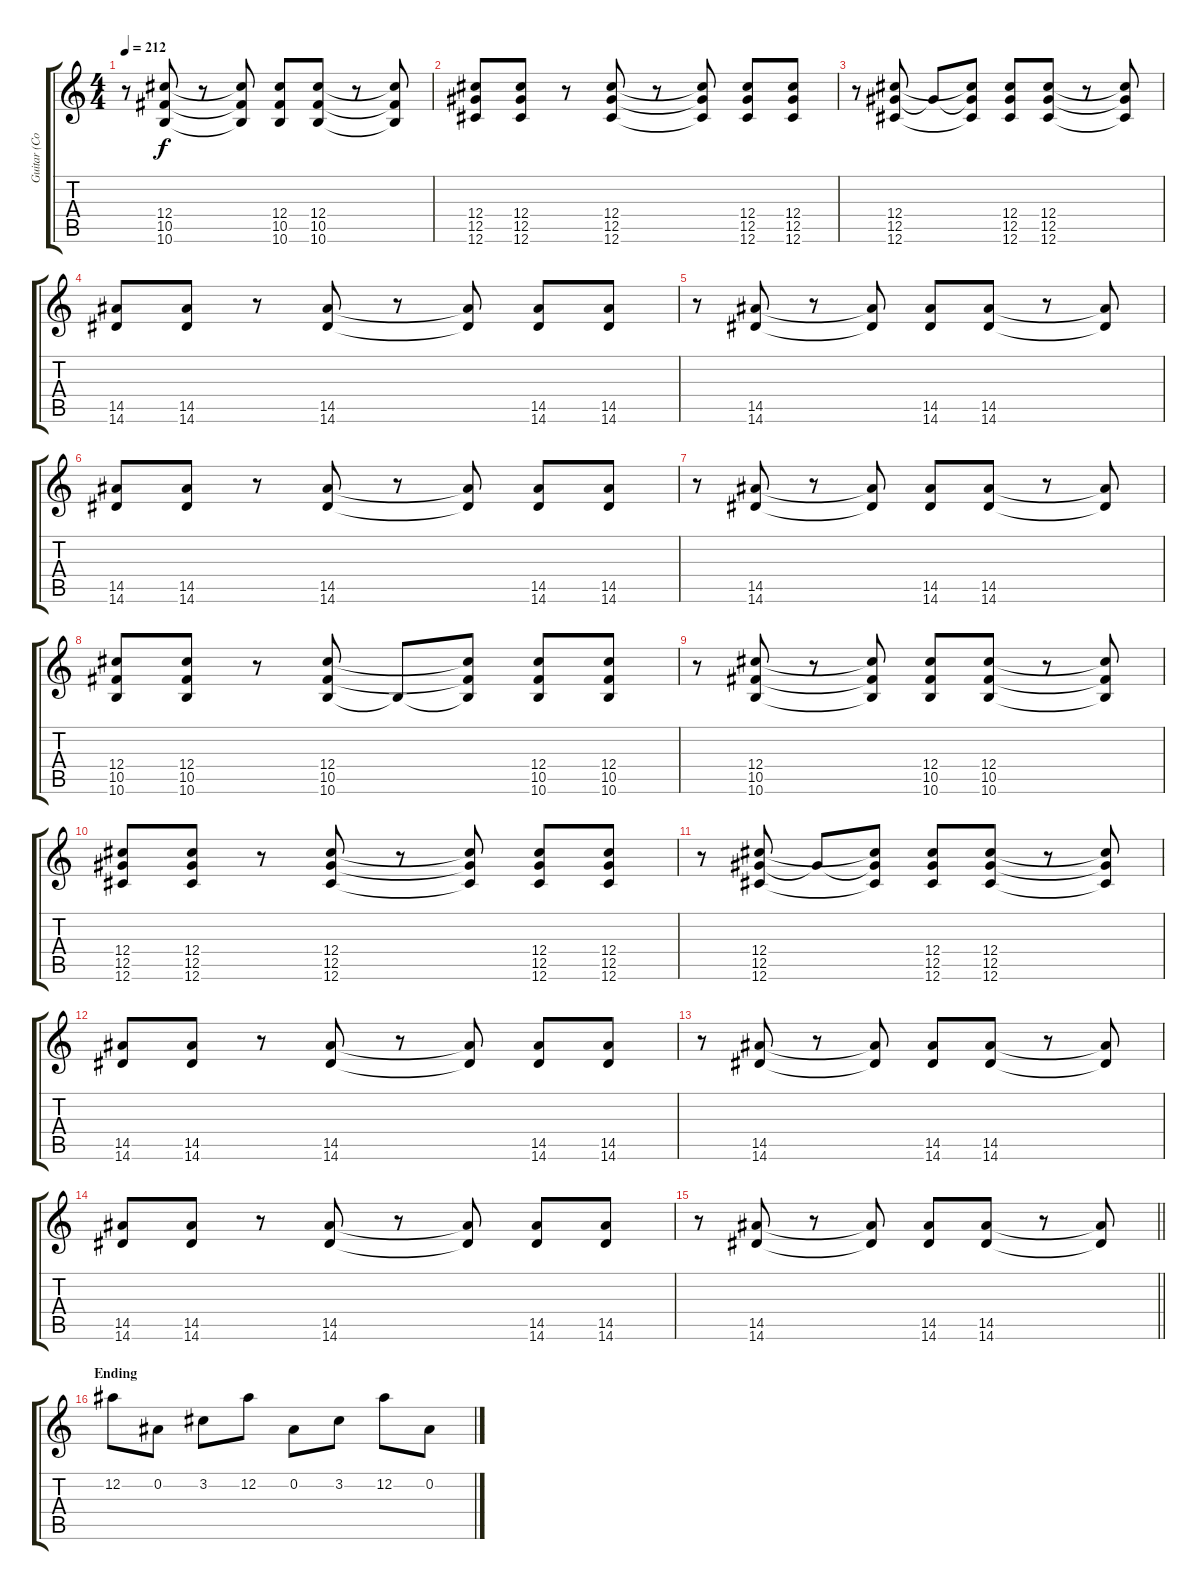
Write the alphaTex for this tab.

\track ("Guitar (Corry)" "Guitar (Co") {instrument distortionguitar}
\staff {score tabs}
\tuning (Eb4 Bb3 Gb3 Db3 Ab2 Db2) {hide}
\ts (4 4)
\tempo 212
\clef g2
\ks c
r.8{dy f} (12.4 10.5 10.6).8 r.8 (12.4{t} 10.5{t} 10.6{t}).8 (12.4 10.5 10.6).8 (12.4 10.5 10.6).8 r.8 (12.4{t} 10.5{t} 10.6{t}).8 |
(12.4 12.5 12.6).8 (12.4 12.5 12.6).8 r.8 (12.4 12.5 12.6).8 r.8 (12.4{t} 12.5{t} 12.6{t}).8 (12.4 12.5 12.6).8 (12.4 12.5 12.6).8 |
r.8 (12.4 12.5 12.6).8 12.5{t}.8 (12.4{t} 12.5{t} 12.6{t}).8 (12.4 12.5 12.6).8 (12.4 12.5 12.6).8 r.8 (12.4{t} 12.5{t} 12.6{t}).8 |
(14.5 14.6).8 (14.5 14.6).8 r.8 (14.5 14.6).8 r.8 (14.5{t} 14.6{t}).8 (14.5 14.6).8 (14.5 14.6).8 |
r.8 (14.5 14.6).8 r.8 (14.5{t} 14.6{t}).8 (14.5 14.6).8 (14.5 14.6).8 r.8 (14.5{t} 14.6{t}).8 |
(14.5 14.6).8 (14.5 14.6).8 r.8 (14.5 14.6).8 r.8 (14.5{t} 14.6{t}).8 (14.5 14.6).8 (14.5 14.6).8 |
r.8 (14.5 14.6).8 r.8 (14.5{t} 14.6{t}).8 (14.5 14.6).8 (14.5 14.6).8 r.8 (14.5{t} 14.6{t}).8 |
(12.4 10.5 10.6).8 (12.4 10.5 10.6).8 r.8 (12.4 10.5 10.6).8 10.6{t}.8 (12.4{t} 10.5{t} 10.6{t}).8 (12.4 10.5 10.6).8 (12.4 10.5 10.6).8 |
r.8 (12.4 10.5 10.6).8 r.8 (12.4{t} 10.5{t} 10.6{t}).8 (12.4 10.5 10.6).8 (12.4 10.5 10.6).8 r.8 (12.4{t} 10.5{t} 10.6{t}).8 |
(12.4 12.5 12.6).8 (12.4 12.5 12.6).8 r.8 (12.4 12.5 12.6).8 r.8 (12.4{t} 12.5{t} 12.6{t}).8 (12.4 12.5 12.6).8 (12.4 12.5 12.6).8 |
r.8 (12.4 12.5 12.6).8 12.5{t}.8 (12.4{t} 12.5{t} 12.6{t}).8 (12.4 12.5 12.6).8 (12.4 12.5 12.6).8 r.8 (12.4{t} 12.5{t} 12.6{t}).8 |
(14.5 14.6).8 (14.5 14.6).8 r.8 (14.5 14.6).8 r.8 (14.5{t} 14.6{t}).8 (14.5 14.6).8 (14.5 14.6).8 |
r.8 (14.5 14.6).8 r.8 (14.5{t} 14.6{t}).8 (14.5 14.6).8 (14.5 14.6).8 r.8 (14.5{t} 14.6{t}).8 |
(14.5 14.6).8 (14.5 14.6).8 r.8 (14.5 14.6).8 r.8 (14.5{t} 14.6{t}).8 (14.5 14.6).8 (14.5 14.6).8 |
\barLineRight lightlight
r.8 (14.5 14.6).8 r.8 (14.5{t} 14.6{t}).8 (14.5 14.6).8 (14.5 14.6).8 r.8 (14.5{t} 14.6{t}).8 |
\section ("" "Ending")
12.2.8 0.2.8 3.2.8 12.2.8 0.2.8 3.2.8 12.2.8 0.2.8
